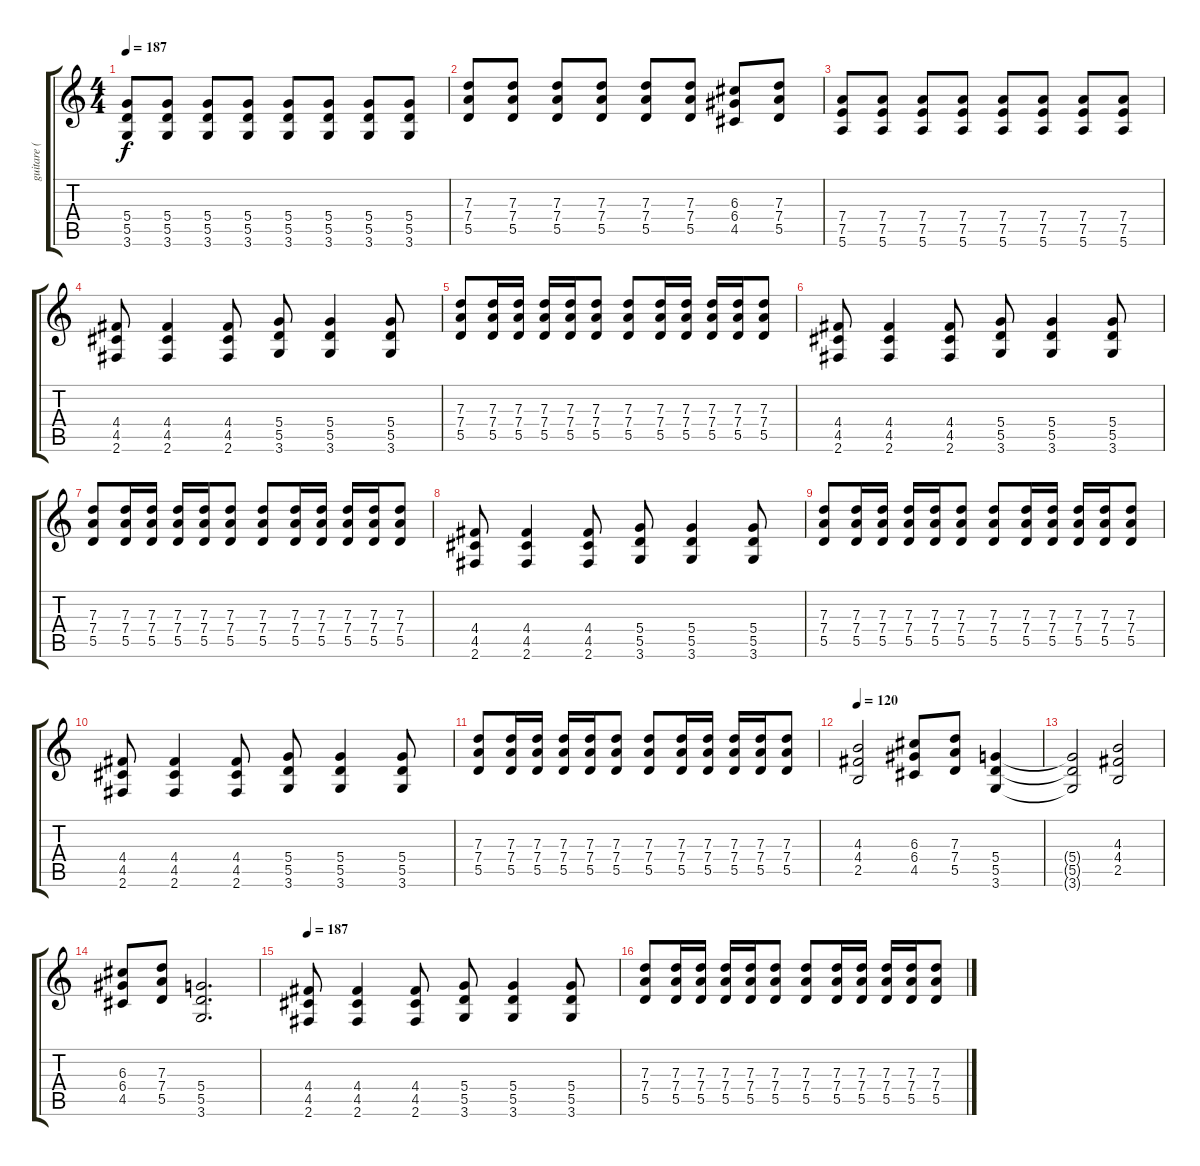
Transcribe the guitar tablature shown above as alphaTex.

\track ("guitare ( 2 slp ) " "guitare ( ") {instrument distortionguitar}
\staff {score tabs}
\tuning (E4 B3 G3 D3 A2 E2) {hide}
\ts (4 4)
\tempo 187
\clef g2
\ks c
(5.4 5.5 3.6).8{dy f} (5.4 5.5 3.6).8 (5.4 5.5 3.6).8 (5.4 5.5 3.6).8 (5.4 5.5 3.6).8 (5.4 5.5 3.6).8 (5.4 5.5 3.6).8 (5.4 5.5 3.6).8 |
(7.3 7.4 5.5).8 (7.3 7.4 5.5).8 (7.3 7.4 5.5).8 (7.3 7.4 5.5).8 (7.3 7.4 5.5).8 (7.3 7.4 5.5).8 (6.3 6.4 4.5).8 (7.3 7.4 5.5).8 |
(7.4 7.5 5.6).8 (7.4 7.5 5.6).8 (7.4 7.5 5.6).8 (7.4 7.5 5.6).8 (7.4 7.5 5.6).8 (7.4 7.5 5.6).8 (7.4 7.5 5.6).8 (7.4 7.5 5.6).8 |
(4.4 4.5 2.6).8 (4.4 4.5 2.6).4 (4.4 4.5 2.6).8 (5.4 5.5 3.6).8 (5.4 5.5 3.6).4 (5.4 5.5 3.6).8 |
(7.3 7.4 5.5).8 (7.3 7.4 5.5).16 (7.3 7.4 5.5).16 (7.3 7.4 5.5).16 (7.3 7.4 5.5).16 (7.3 7.4 5.5).8 (7.3 7.4 5.5).8 (7.3 7.4 5.5).16 (7.3 7.4 5.5).16 (7.3 7.4 5.5).16 (7.3 7.4 5.5).16 (7.3 7.4 5.5).8 |
(4.4 4.5 2.6).8 (4.4 4.5 2.6).4 (4.4 4.5 2.6).8 (5.4 5.5 3.6).8 (5.4 5.5 3.6).4 (5.4 5.5 3.6).8 |
(7.3 7.4 5.5).8 (7.3 7.4 5.5).16 (7.3 7.4 5.5).16 (7.3 7.4 5.5).16 (7.3 7.4 5.5).16 (7.3 7.4 5.5).8 (7.3 7.4 5.5).8 (7.3 7.4 5.5).16 (7.3 7.4 5.5).16 (7.3 7.4 5.5).16 (7.3 7.4 5.5).16 (7.3 7.4 5.5).8 |
(4.4 4.5 2.6).8 (4.4 4.5 2.6).4 (4.4 4.5 2.6).8 (5.4 5.5 3.6).8 (5.4 5.5 3.6).4 (5.4 5.5 3.6).8 |
(7.3 7.4 5.5).8 (7.3 7.4 5.5).16 (7.3 7.4 5.5).16 (7.3 7.4 5.5).16 (7.3 7.4 5.5).16 (7.3 7.4 5.5).8 (7.3 7.4 5.5).8 (7.3 7.4 5.5).16 (7.3 7.4 5.5).16 (7.3 7.4 5.5).16 (7.3 7.4 5.5).16 (7.3 7.4 5.5).8 |
(4.4 4.5 2.6).8 (4.4 4.5 2.6).4 (4.4 4.5 2.6).8 (5.4 5.5 3.6).8 (5.4 5.5 3.6).4 (5.4 5.5 3.6).8 |
(7.3 7.4 5.5).8 (7.3 7.4 5.5).16 (7.3 7.4 5.5).16 (7.3 7.4 5.5).16 (7.3 7.4 5.5).16 (7.3 7.4 5.5).8 (7.3 7.4 5.5).8 (7.3 7.4 5.5).16 (7.3 7.4 5.5).16 (7.3 7.4 5.5).16 (7.3 7.4 5.5).16 (7.3 7.4 5.5).8 |
\tempo 120
(4.3 4.4 2.5).2 (6.3 6.4 4.5).8 (7.3 7.4 5.5).8 (5.4 5.5 3.6).4 |
(5.4{t} 5.5{t} 3.6{t}).2 (4.3 4.4 2.5).2 |
(6.3 6.4 4.5).8 (7.3 7.4 5.5).8 (5.4 5.5 3.6).2{d} |
\tempo 187
(4.4 4.5 2.6).8 (4.4 4.5 2.6).4 (4.4 4.5 2.6).8 (5.4 5.5 3.6).8 (5.4 5.5 3.6).4 (5.4 5.5 3.6).8 |
(7.3 7.4 5.5).8 (7.3 7.4 5.5).16 (7.3 7.4 5.5).16 (7.3 7.4 5.5).16 (7.3 7.4 5.5).16 (7.3 7.4 5.5).8 (7.3 7.4 5.5).8 (7.3 7.4 5.5).16 (7.3 7.4 5.5).16 (7.3 7.4 5.5).16 (7.3 7.4 5.5).16 (7.3 7.4 5.5).8
